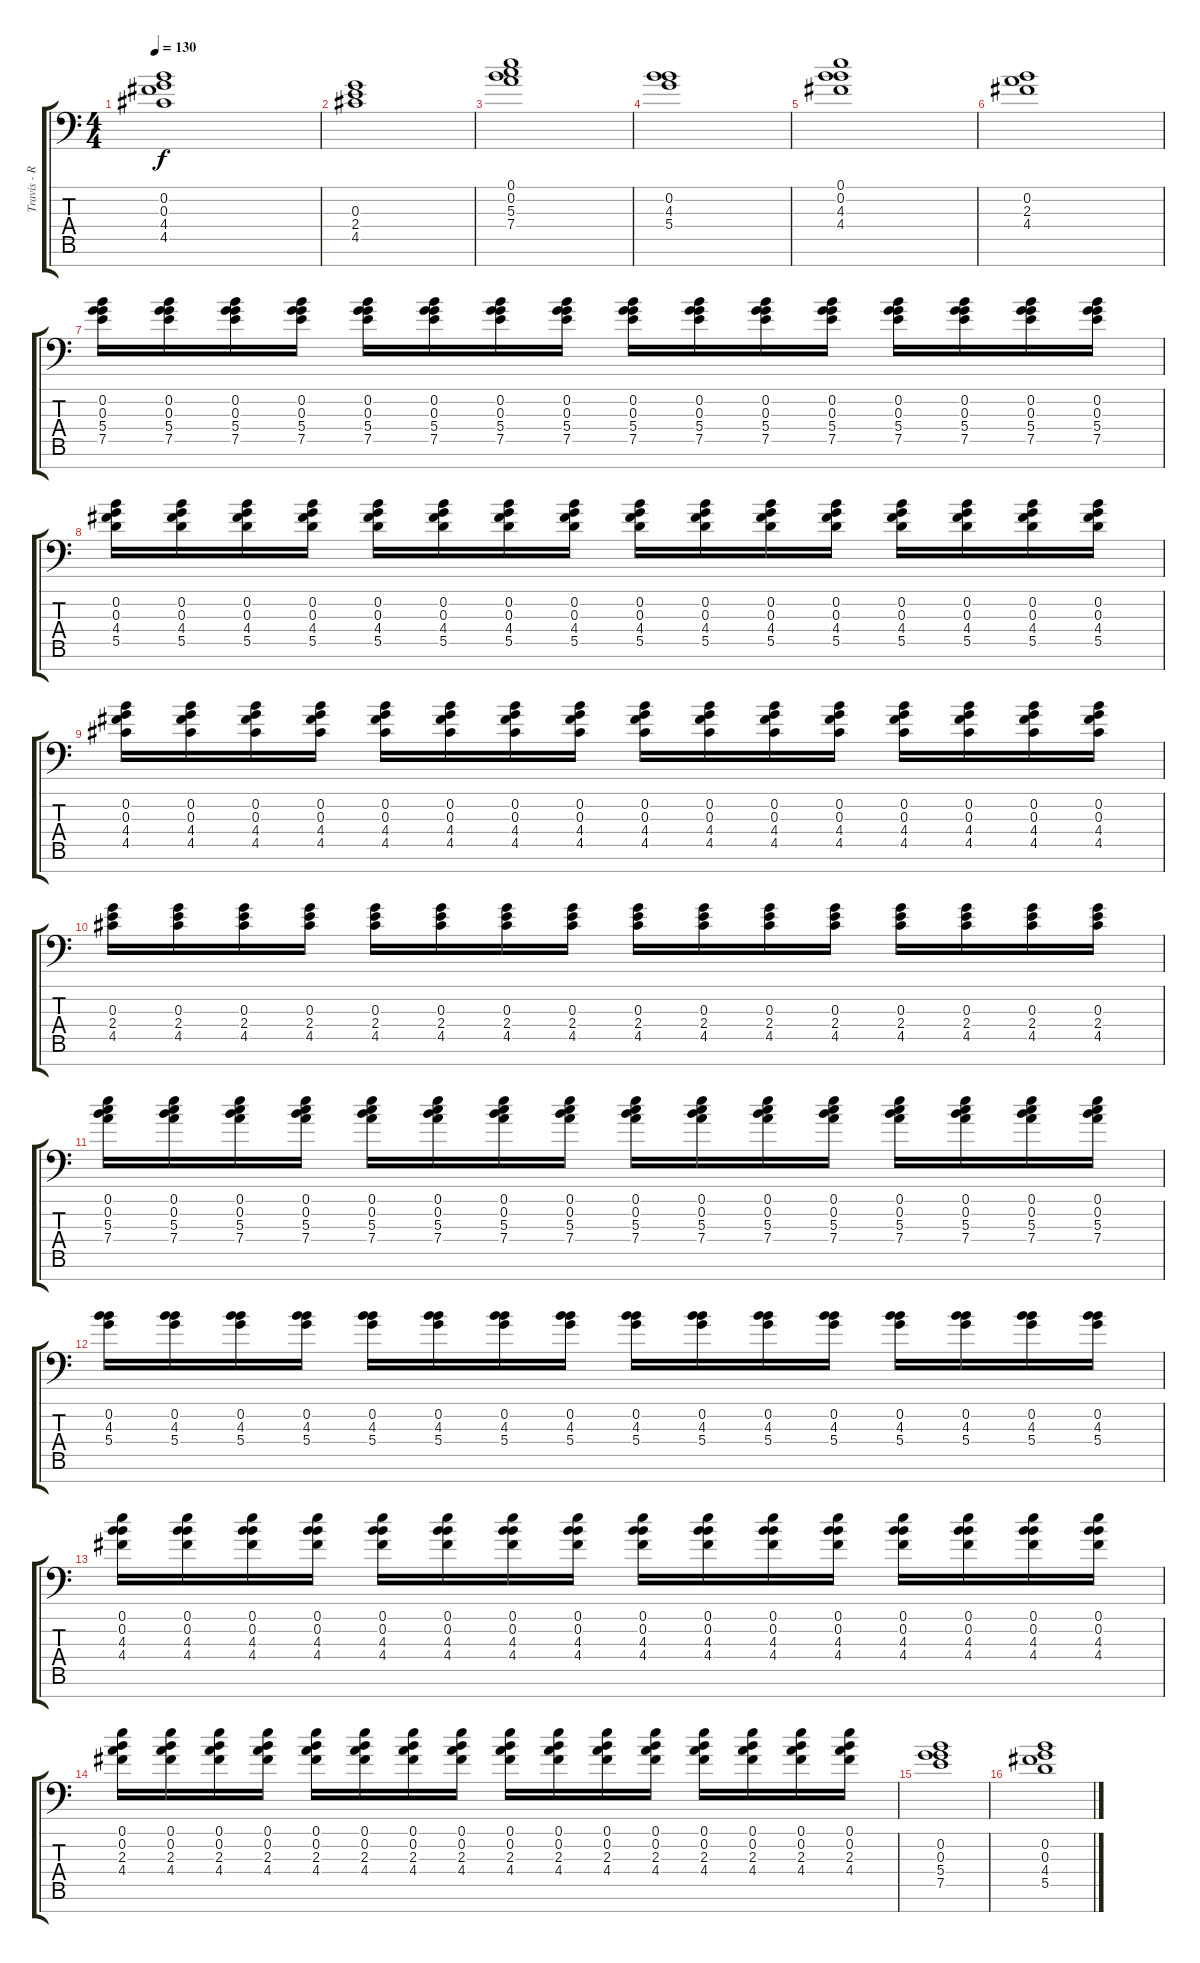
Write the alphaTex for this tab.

\track ("Travis - Rhythm" "Travis - R") {instrument distortionguitar}
\staff {score tabs}
\tuning (E4 B3 G3 D3 A2 E2 A1) {hide}
\ts (4 4)
\tempo 130
\clef f4
\ks c
(0.2 0.3 4.4 4.5).1{dy f} |
(0.3 2.4 4.5).1 |
(0.1 0.2 5.3 7.4).1 |
(0.2 4.3 5.4).1 |
(0.1 0.2 4.3 4.4).1 |
(0.2 2.3 4.4).1 |
(0.2 0.3 5.4 7.5).16 (0.2 0.3 5.4 7.5).16 (0.2 0.3 5.4 7.5).16 (0.2 0.3 5.4 7.5).16 (0.2 0.3 5.4 7.5).16 (0.2 0.3 5.4 7.5).16 (0.2 0.3 5.4 7.5).16 (0.2 0.3 5.4 7.5).16 (0.2 0.3 5.4 7.5).16 (0.2 0.3 5.4 7.5).16 (0.2 0.3 5.4 7.5).16 (0.2 0.3 5.4 7.5).16 (0.2 0.3 5.4 7.5).16 (0.2 0.3 5.4 7.5).16 (0.2 0.3 5.4 7.5).16 (0.2 0.3 5.4 7.5).16 |
(0.2 0.3 4.4 5.5).16 (0.2 0.3 4.4 5.5).16 (0.2 0.3 4.4 5.5).16 (0.2 0.3 4.4 5.5).16 (0.2 0.3 4.4 5.5).16 (0.2 0.3 4.4 5.5).16 (0.2 0.3 4.4 5.5).16 (0.2 0.3 4.4 5.5).16 (0.2 0.3 4.4 5.5).16 (0.2 0.3 4.4 5.5).16 (0.2 0.3 4.4 5.5).16 (0.2 0.3 4.4 5.5).16 (0.2 0.3 4.4 5.5).16 (0.2 0.3 4.4 5.5).16 (0.2 0.3 4.4 5.5).16 (0.2 0.3 4.4 5.5).16 |
(0.2 0.3 4.4 4.5).16 (0.2 0.3 4.4 4.5).16 (0.2 0.3 4.4 4.5).16 (0.2 0.3 4.4 4.5).16 (0.2 0.3 4.4 4.5).16 (0.2 0.3 4.4 4.5).16 (0.2 0.3 4.4 4.5).16 (0.2 0.3 4.4 4.5).16 (0.2 0.3 4.4 4.5).16 (0.2 0.3 4.4 4.5).16 (0.2 0.3 4.4 4.5).16 (0.2 0.3 4.4 4.5).16 (0.2 0.3 4.4 4.5).16 (0.2 0.3 4.4 4.5).16 (0.2 0.3 4.4 4.5).16 (0.2 0.3 4.4 4.5).16 |
(0.3 2.4 4.5).16 (0.3 2.4 4.5).16 (0.3 2.4 4.5).16 (0.3 2.4 4.5).16 (0.3 2.4 4.5).16 (0.3 2.4 4.5).16 (0.3 2.4 4.5).16 (0.3 2.4 4.5).16 (0.3 2.4 4.5).16 (0.3 2.4 4.5).16 (0.3 2.4 4.5).16 (0.3 2.4 4.5).16 (0.3 2.4 4.5).16 (0.3 2.4 4.5).16 (0.3 2.4 4.5).16 (0.3 2.4 4.5).16 |
(0.1 0.2 5.3 7.4).16 (0.1 0.2 5.3 7.4).16 (0.1 0.2 5.3 7.4).16 (0.1 0.2 5.3 7.4).16 (0.1 0.2 5.3 7.4).16 (0.1 0.2 5.3 7.4).16 (0.1 0.2 5.3 7.4).16 (0.1 0.2 5.3 7.4).16 (0.1 0.2 5.3 7.4).16 (0.1 0.2 5.3 7.4).16 (0.1 0.2 5.3 7.4).16 (0.1 0.2 5.3 7.4).16 (0.1 0.2 5.3 7.4).16 (0.1 0.2 5.3 7.4).16 (0.1 0.2 5.3 7.4).16 (0.1 0.2 5.3 7.4).16 |
(0.2 4.3 5.4).16 (0.2 4.3 5.4).16 (0.2 4.3 5.4).16 (0.2 4.3 5.4).16 (0.2 4.3 5.4).16 (0.2 4.3 5.4).16 (0.2 4.3 5.4).16 (0.2 4.3 5.4).16 (0.2 4.3 5.4).16 (0.2 4.3 5.4).16 (0.2 4.3 5.4).16 (0.2 4.3 5.4).16 (0.2 4.3 5.4).16 (0.2 4.3 5.4).16 (0.2 4.3 5.4).16 (0.2 4.3 5.4).16 |
(0.1 0.2 4.3 4.4).16 (0.1 0.2 4.3 4.4).16 (0.1 0.2 4.3 4.4).16 (0.1 0.2 4.3 4.4).16 (0.1 0.2 4.3 4.4).16 (0.1 0.2 4.3 4.4).16 (0.1 0.2 4.3 4.4).16 (0.1 0.2 4.3 4.4).16 (0.1 0.2 4.3 4.4).16 (0.1 0.2 4.3 4.4).16 (0.1 0.2 4.3 4.4).16 (0.1 0.2 4.3 4.4).16 (0.1 0.2 4.3 4.4).16 (0.1 0.2 4.3 4.4).16 (0.1 0.2 4.3 4.4).16 (0.1 0.2 4.3 4.4).16 |
(0.1 0.2 2.3 4.4).16 (0.1 0.2 2.3 4.4).16 (0.1 0.2 2.3 4.4).16 (0.1 0.2 2.3 4.4).16 (0.1 0.2 2.3 4.4).16 (0.1 0.2 2.3 4.4).16 (0.1 0.2 2.3 4.4).16 (0.1 0.2 2.3 4.4).16 (0.1 0.2 2.3 4.4).16 (0.1 0.2 2.3 4.4).16 (0.1 0.2 2.3 4.4).16 (0.1 0.2 2.3 4.4).16 (0.1 0.2 2.3 4.4).16 (0.1 0.2 2.3 4.4).16 (0.1 0.2 2.3 4.4).16 (0.1 0.2 2.3 4.4).16 |
(0.2 0.3 5.4 7.5).1 |
(0.2 0.3 4.4 5.5).1
